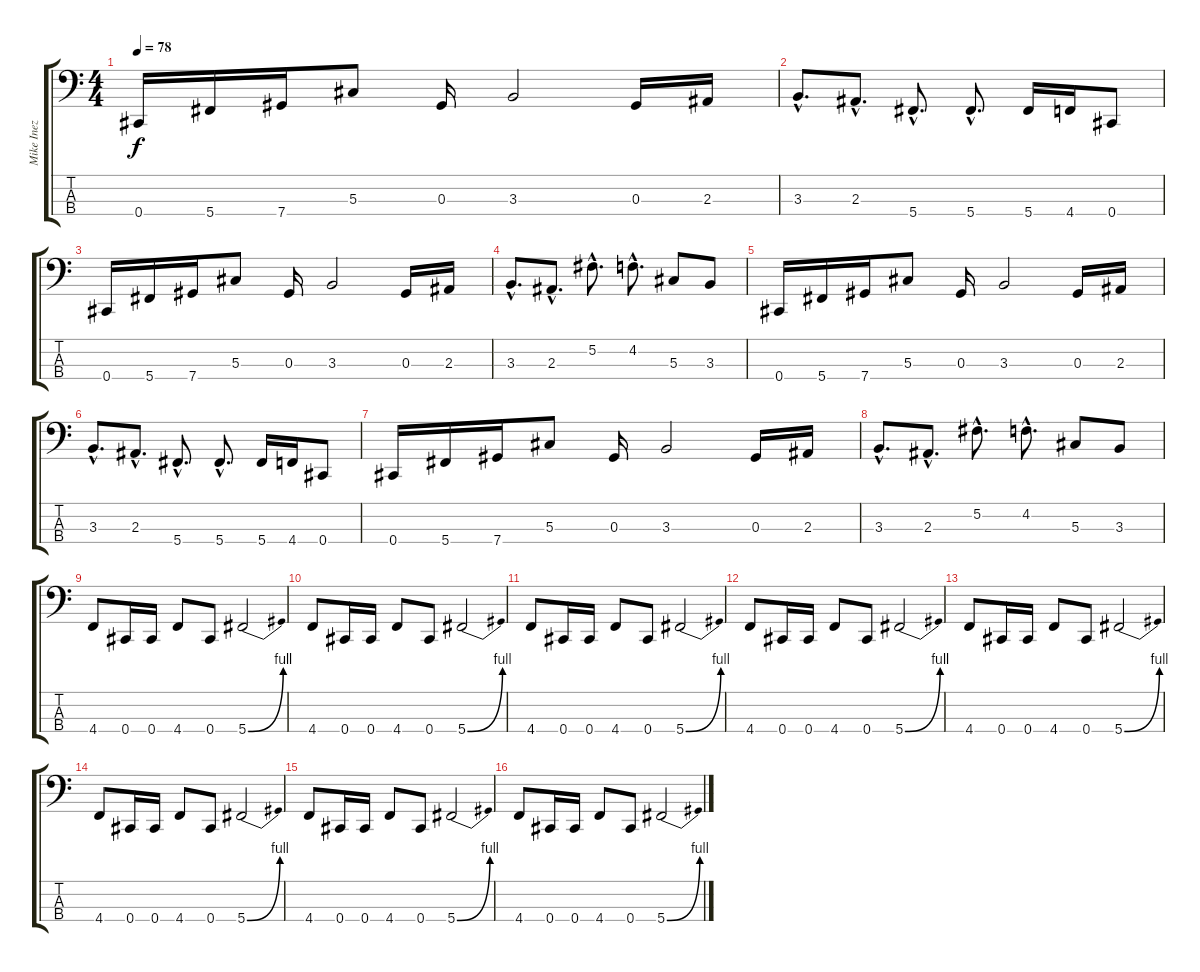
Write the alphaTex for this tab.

\track ("Mike Inez - Bass" "Mike Inez ") {instrument electricbasspick}
\staff {score tabs}
\tuning (Gb2 Db2 Ab1 Db1) {hide}
\ts (4 4)
\tempo 78
\clef f4
\ks c
0.4.16{dy f} 5.4.16 7.4.16 5.3.8 0.3.16 3.3.2 0.3.16 2.3.16 |
3.3{hac}.8{d} 2.3{hac}.8{d} 5.4{hac}.8{d} 5.4{hac}.8{d} 5.4.16 4.4.16 0.4.8 |
0.4.16 5.4.16 7.4.16 5.3.8 0.3.16 3.3.2 0.3.16 2.3.16 |
3.3{hac}.8{d} 2.3{hac}.8{d} 5.2{hac}.8{d} 4.2{hac}.8{d} 5.3.8 3.3.8 |
0.4.16 5.4.16 7.4.16 5.3.8 0.3.16 3.3.2 0.3.16 2.3.16 |
3.3{hac}.8{d} 2.3{hac}.8{d} 5.4{hac}.8{d} 5.4{hac}.8{d} 5.4.16 4.4.16 0.4.8 |
0.4.16 5.4.16 7.4.16 5.3.8 0.3.16 3.3.2 0.3.16 2.3.16 |
3.3{hac}.8{d} 2.3{hac}.8{d} 5.2{hac}.8{d} 4.2{hac}.8{d} 5.3.8 3.3.8 |
4.4.8 0.4.16 0.4.16 4.4.8 0.4.8 5.4{be (bend 0 0 60 4)}.2 |
4.4.8 0.4.16 0.4.16 4.4.8 0.4.8 5.4{be (bend 0 0 60 4)}.2 |
4.4.8 0.4.16 0.4.16 4.4.8 0.4.8 5.4{be (bend 0 0 60 4)}.2 |
4.4.8 0.4.16 0.4.16 4.4.8 0.4.8 5.4{be (bend 0 0 60 4)}.2 |
4.4.8 0.4.16 0.4.16 4.4.8 0.4.8 5.4{be (bend 0 0 60 4)}.2 |
4.4.8 0.4.16 0.4.16 4.4.8 0.4.8 5.4{be (bend 0 0 60 4)}.2 |
4.4.8 0.4.16 0.4.16 4.4.8 0.4.8 5.4{be (bend 0 0 60 4)}.2 |
4.4.8 0.4.16 0.4.16 4.4.8 0.4.8 5.4{be (bend 0 0 60 4)}.2
